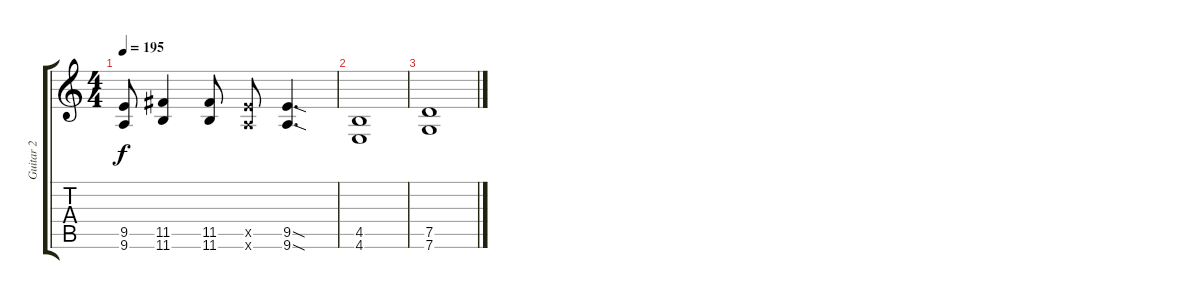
\track ("Guitar 2" "Guitar 2") {instrument distortionguitar}
\staff {score tabs}
\tuning (E4 C4 G3 C3 G2 C2) {hide}
\ts (4 4)
\tempo 195
\clef g2
\ks c
(9.5 9.6).8{dy f} (11.5 11.6).4 (11.5 11.6).8 (9.5{x} 9.6{x}).8 (9.5{sod} 9.6{sod}).4{d} |
(4.5 4.6).1 |
(7.5 7.6).1
